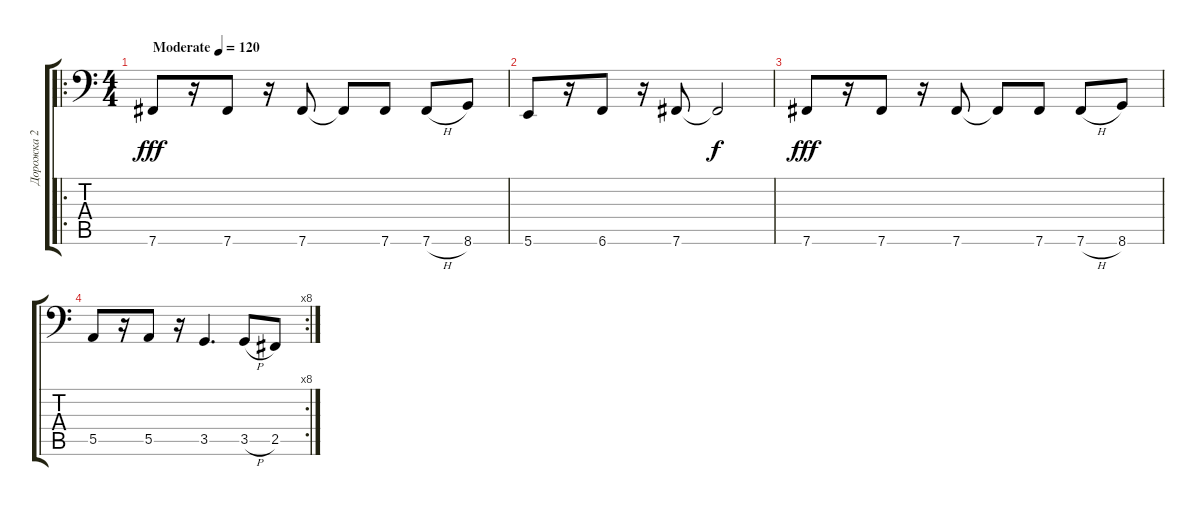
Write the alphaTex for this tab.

\track ("Дорожка 2" "Дорожка 2") {instrument electricbasspick}
\staff {score tabs}
\tuning (B2 Gb2 D2 A1 E1 B0) {hide}
\ro
\ts (4 4)
\tempo (120 "Moderate")
\clef f4
\ks c
7.6.8{dy fff instrument electricbasspick} r.16 7.6.8 r.16 7.6.8 7.6{t}.8 7.6.8 7.6{h}.8 8.6.8 |
5.6.8 r.16 6.6.8 r.16 7.6.8 7.6{t}.2{dy f} |
7.6.8{dy fff} r.16 7.6.8 r.16 7.6.8 7.6{t}.8 7.6.8 7.6{h}.8 8.6.8 |
\rc 8
5.5.8 r.16 5.5.8 r.16 3.5.4{d} 3.5{h}.8 2.5.8
